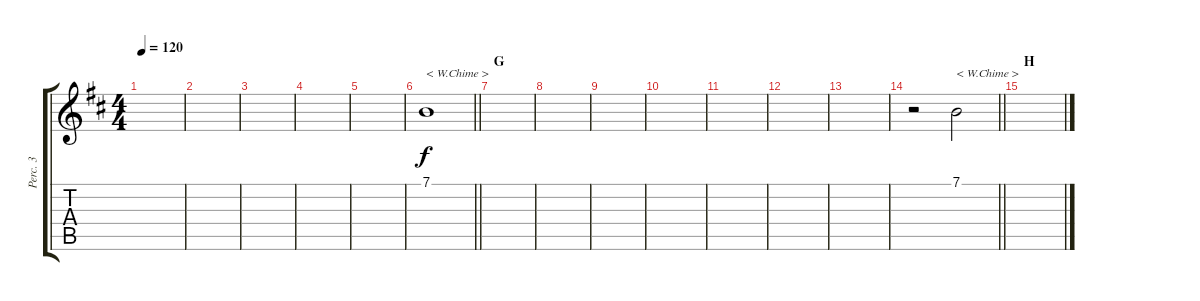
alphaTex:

\track ("Perc. 3" "Perc. 3") {instrument reversecymbal}
\staff {score tabs}
\tuning (E4 B3 G3 D3 A2 E2) {hide}
\ts (4 4)
\tempo 120
\clef g2
\ks d
|
|
|
|
|
\barLineRight lightlight
7.1.1{txt "< W.Chime >"} |
\section ("" "G")
|
|
|
|
|
|
|
\barLineRight lightlight
r.2 7.1.2{txt "< W.Chime >"} |
\section ("" "H")
